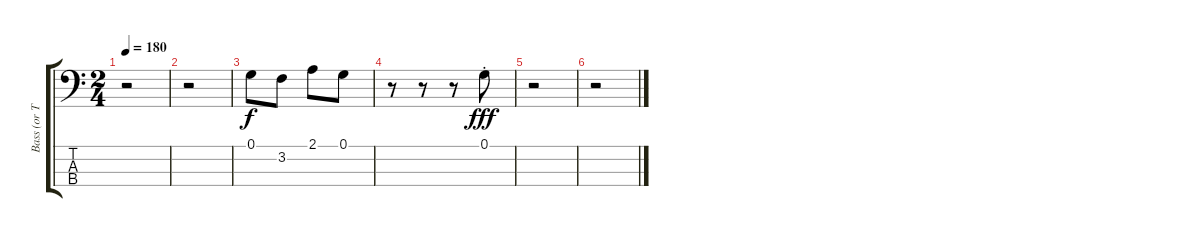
\track ("Bass (or Tuba!)" "Bass (or T") {instrument electricbassfinger}
\staff {score tabs}
\tuning (G2 D2 A1 E1) {hide}
\ts (2 4)
\tempo 180
\clef f4
\ks c
r.2{dy f} |
r.2 |
0.1.8 3.2.8 2.1.8 0.1.8 |
r.8 r.8 r.8 0.1{st}.8{dy fff} |
r.2 |
r.2
